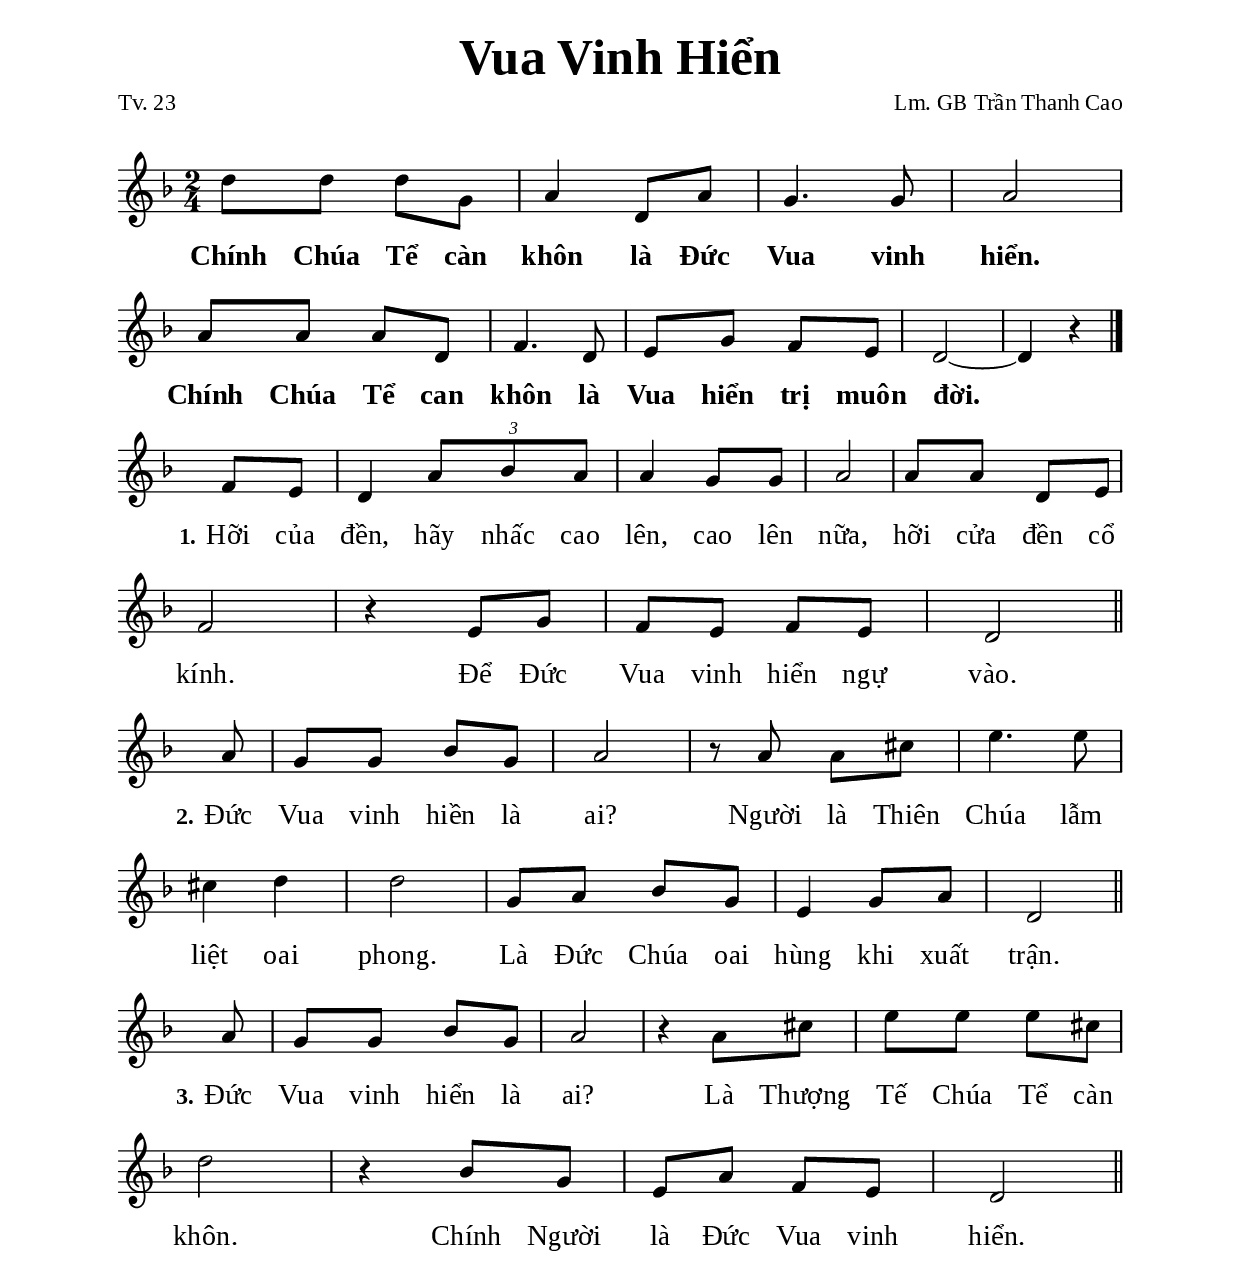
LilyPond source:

% Cài đặt chung
\version "2.22.1"
\include "english.ly"

\header {
  title = \markup { \fontsize #3 "Vua Vinh Hiển" }
  poet = "Tv. 23"
  composer = "Lm. GB Trần Thanh Cao"
  arranger = " "
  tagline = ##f
}

% Nhạc điệp khúc
nhacDiepKhuc = \relative c'' {
  d8 d d g, |
  a4 d,8 a' |
  g4. g8 |
  a2 |
  a8 a a d, |
  f4. d8 |
  e g f e |
  d2 ~ |
  d4 r \bar "|."
}

% Nhạc phiên khúc
nhacPhienKhucMot = \relative c' {
  \partial 4 f8 e |
  d4 \tuplet 3/2 { a'8 bf a } |
  a4 g8 g |
  a2 |
  a8 a d, e |
  f2 |
  r4 e8 g |
  f e f e |
  d2 \bar "||"
}

nhacPhienKhucHai = \relative c'' {
  \partial 8 a8 |
  g g bf g |
  a2 |
  r8 a a cs |
  e4. e8 |
  cs4 d |
  d2 |
  g,8 a bf g |
  e4 g8 a |
  d,2 \bar "||"
}

nhacPhienKhucBa = \relative c'' {
  \partial 8 a8 |
  g g bf g |
  a2 |
  r4 a8 cs |
  e e e cs |
  d2 |
  r4 bf8 g |
  e a f e |
  d2 \bar "||"
}

% Lời điệp khúc
loiDiepKhuc = \lyricmode {
  Chính Chúa Tể càn khôn là Đức Vua vinh hiển.
  Chính Chúa Tể can khôn là Vua hiển trị muôn đời.
}

% Lời phiên khúc
loiPhienKhucMot = \lyricmode {
  \set stanza = #"1."
  Hỡi của đền, hãy nhấc cao lên, cao lên nữa,
  hỡi cửa đền cổ kính.
  Để Đức Vua vinh hiển ngự vào.
}

loiPhienKhucHai = \lyricmode {
  \set stanza = #"2."
  Đức Vua vinh hiền là ai?
  Người là Thiên Chúa lẫm liệt oai phong.
  Là Đức Chúa oai hùng khi xuất trận.
}

loiPhienKhucBa = \lyricmode {
  \set stanza = #"3."
  Đức Vua vinh hiển là ai?
  Là Thượng Tế Chúa Tể càn khôn.
  Chính Người là Đức Vua vinh hiển.
}


% Dàn trang
\paper {
  #(set-paper-size "a4")
  top-margin = 20\mm
  bottom-margin = 10\mm
  left-margin = 20\mm
  right-margin = 20\mm
  indent = #0
  #(define fonts
    (make-pango-font-tree
      "Liberation Serif"
      "Liberation Serif"
      "Liberation Serif"
      (/ 20 20)))
  page-count = #1
  system-system-spacing = #'((basic-distance . 13.5)
                             (minimum-distance . 13.5)
                             (padding . 1))
  score-system-spacing = #'((basic-distance . 13.5)
                             (minimum-distance . 13.5)
                             (padding . 1))
}

\score {
  \new ChoirStaff <<
    \new Staff = diepKhuc \with {
        \consists "Merge_rests_engraver"
        %\magnifyStaff #(magstep +1)
      }
      <<
      \new Voice = beSop {
        \key f \major \time 2/4 \stemNeutral \nhacDiepKhuc
      }
    >>
    \new Lyrics \with {
          \override VerticalAxisGroup.
            nonstaff-relatedstaff-spacing.padding = #1.5
          \override VerticalAxisGroup.
            nonstaff-unrelatedstaff-spacing.padding = #1
        }
        \lyricsto beSop \loiDiepKhuc
  >>
  \layout {
    \override Lyrics.LyricText.font-series = #'bold
    \override Lyrics.LyricText.font-size = #+2
    \override Lyrics.LyricSpace.minimum-distance = #2.5
    \override Score.BarNumber.break-visibility = ##(#f #f #f)
    \override Score.SpacingSpanner.uniform-stretching = ##t
  }
}

\score {
  \new ChoirStaff <<
    \new Staff = phienKhuc \with {
        %\magnifyStaff #(magstep +1)
      }
      <<
      \new Voice = beSop {
        \key f \major \time 2/4 \nhacPhienKhucMot
      }
    >>
    \new Lyrics \with {
          \override VerticalAxisGroup.
            nonstaff-relatedstaff-spacing.padding = #2
          \override VerticalAxisGroup.
            nonstaff-unrelatedstaff-spacing.padding = #1
        }
        \lyricsto beSop \loiPhienKhucMot
  >>
  \layout {
    \override Staff.TimeSignature.transparent = ##t
    \override Lyrics.LyricText.font-size = #+2
    \override Lyrics.LyricSpace.minimum-distance = #2.4
    \override Score.BarNumber.break-visibility = ##(#f #f #f)
    \override Score.SpacingSpanner.uniform-stretching = ##t
  } 
}

\score {
  \new ChoirStaff <<
    \new Staff = phienKhuc \with {
        %\magnifyStaff #(magstep +1)
      }
      <<
      \new Voice = beSop {
        \key f \major \time 2/4 \nhacPhienKhucHai
      }
    >>
    \new Lyrics \with {
          \override VerticalAxisGroup.
            nonstaff-relatedstaff-spacing.padding = #2
          \override VerticalAxisGroup.
            nonstaff-unrelatedstaff-spacing.padding = #1
        }
        \lyricsto beSop \loiPhienKhucHai
  >>
  \layout {
    \override Staff.TimeSignature.transparent = ##t
    \override Lyrics.LyricText.font-size = #+2
    \override Lyrics.LyricSpace.minimum-distance = #2.4
    \override Score.BarNumber.break-visibility = ##(#f #f #f)
    \override Score.SpacingSpanner.uniform-stretching = ##t
  } 
}

\score {
  \new ChoirStaff <<
    \new Staff = phienKhuc \with {
        %\magnifyStaff #(magstep +1)
      }
      <<
      \new Voice = beSop {
        \key f \major \time 2/4 \nhacPhienKhucBa
      }
    >>
    \new Lyrics \with {
          \override VerticalAxisGroup.
            nonstaff-relatedstaff-spacing.padding = #2
          \override VerticalAxisGroup.
            nonstaff-unrelatedstaff-spacing.padding = #1
        }
        \lyricsto beSop \loiPhienKhucBa
  >>
  \layout {
    \override Staff.TimeSignature.transparent = ##t
    \override Lyrics.LyricText.font-size = #+2
    \override Lyrics.LyricSpace.minimum-distance = #2.4
    \override Score.BarNumber.break-visibility = ##(#f #f #f)
    \override Score.SpacingSpanner.uniform-stretching = ##t
  } 
}
